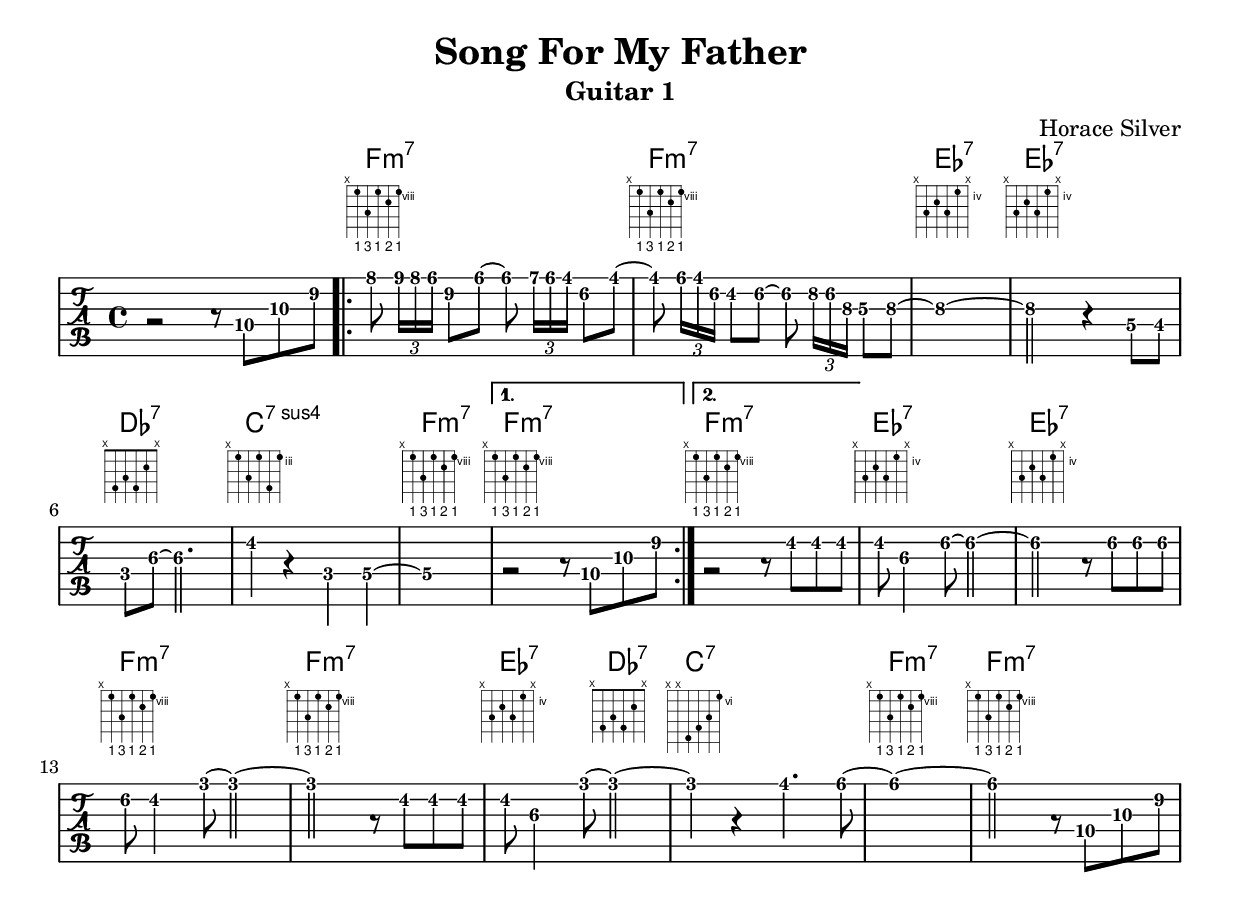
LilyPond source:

% 
% 
%
\version "2.18.2"
\include "english.ly"
\header {
  title = "Song For My Father"
  subtitle = "Guitar 1"
  arranger = ""
  composer = "Horace Silver"
}

\layout { \override Voice.StringNumber #'stencil = ##f }

\include "predefined-guitar-fretboards.ly"
\layout { indent = 0.0\cm }

% Make a blank new fretboard table
#(define custom-fretboard-table-one (make-fretboard-table))

% Make a new fretboard table as a copy of default-fret-table
#(define custom-fretboard-table-two (make-fretboard-table default-fret-table))

% Add a chord to custom-fretboard-table-one
\storePredefinedDiagram #custom-fretboard-table-one
                        \chordmode{f:m7}
                        #guitar-tuning
                        "x;8-1;10-3;8-1;9-2;8-1;"
\storePredefinedDiagram #custom-fretboard-table-one
                        \chordmode{f':m7}
                        #guitar-tuning
                        "1-1;x;1-2;1-2;1-2;1-2;"
\storePredefinedDiagram #custom-fretboard-table-one
                        \chordmode{df:7}
                        #guitar-tuning
                        "x;4;3;4;2;x;"
\storePredefinedDiagram #custom-fretboard-table-one
                        \chordmode{d,:m}
                        #guitar-tuning
                        "x;x;;2-2;3-3;1-1;"

\storePredefinedDiagram #custom-fretboard-table-one
                        \chordmode{ef:7}
                        #guitar-tuning
                        "x;6;5;6;4;x;"
\storePredefinedDiagram #custom-fretboard-table-one
                        \chordmode{g'}
                        #guitar-tuning
                        "x;x;x;7;8;7;" 
                        
\storePredefinedDiagram #custom-fretboard-table-one
                        \chordmode{c:7sus4}
                        #guitar-tuning
                        "x;3;5;3;6;3;"

\storePredefinedDiagram #custom-fretboard-table-one
                        \chordmode{c'}
                        #guitar-tuning
                        "x;x;x;9-2;8-1;8-1;"

% Add a chord to custom-fretboard-table-two
                             
\layout { \override Voice.StringNumber #'stencil = ##f }

music = {
  \time 4/4
%  \stemDown
  \set TabStaff.minimumFret = #3

  r2 r8 c'8\4 f8\3 af8\2 |
  \repeat volta 2 {
      c8 \tuplet 3/2 { df16[ c16 bf16]}  af8\2 bf8 ~ bf8 \tuplet 3/2 { cf16[ bf16 af16]} f8 af8 ~ |
      af8 \tuplet 3/2 { bf16[ af16 f16]} ef8 f8 ~ f8 \tuplet 3/2 { g16\2[ f16 ef16\3]} c8  ef8\3 ~ |
      ef1\3 ~ | ef2\3 r4 g,8\4[ fs8] |
      f8 df'8 ~ df2. |
      ef4 r4 f,4 g4\4 ~ |
      g1\4 |
  }
   \alternative {
       { r2 r8 c8\4 f8\3 af8\2 | }
       { r2 r8 ef8 ef8 ef8 | }
     }
   ef8 df4 f8 ~ f2 ~ |
   f2 r8 f8 f8 f8 | 
   f8 ef4 g8 ~ g2 ~ |
   g2 r8 ef8 ef8 ef8 |
   ef8 df4 g8 ~ g2 ~ |
   g4 r4 af4. bf8 ~ |
   bf1 ~ |
   bf2 r8 c,8\4 f8\3 af8\2 |
}


<<
\new ChordNames {
  \time 4/4
  \key af \major
   \chordmode  {
     s1
     \repeat volta 2 {
       f1:m7 | 
       f1:m7 | 
       ef1:7 | 
       ef1:7 |
       df1:7 |
       c1:7sus4 |
       f1:m7
     } 
     \alternative {
       { f1:m7 | }
       { f1:m7 | }
     }
     ef1:7 |
     ef1:7 |
     f1:m7 |
     f1:m7 |
     ef2:7 df2:7 | 
    c1:7 | 
    f1:m7 |
    f1:m7 
   } 
}

\new FretBoards {
  \time 4/4
  \key af \major
 \chordmode {
      \set predefinedDiagramTable = #custom-fretboard-table-one
      s1
     \repeat volta 2 {
       f1:m7 | 
       f1:m7 | 
       ef1:7 | 
       ef1:7 |
       df1:7 |
       c1:7sus4 |
       f1:m7
     } 
     \alternative {
       { f1:m7 | }
       { f1:m7 | }
     }
     ef1:7 |
     ef1:7 |
     f1:m7 |
     f1:m7 |
     ef2:7 df2:7 | 
    c1:7 | 
    f1:m7 |
    f1:m7 
 }
}

\new TabStaff {
  \time 4/4
  \key bf \major
  \stemDown
  \set TabStaff.minimumFret = #0
  \relative c {
    \tabFullNotation
    \music
  }
}
>>

\score {
  \music
  \midi {
    \context {
      \remove "Staff_performer"
    }
    \tempo 4 = 60
  }  
} 
